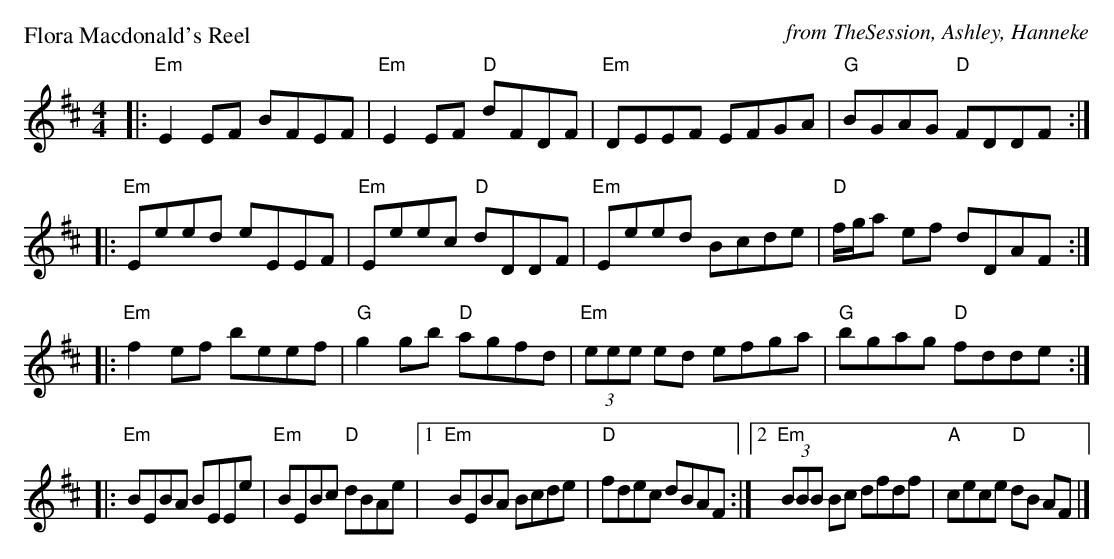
X:1
P: Flora Macdonald's Reel
C: from TheSession, Ashley, Hanneke
M: 4/4
L: 1/8
K: Edor
|:"Em" E2 EF BFEF|"Em"E2EF "D"dFDF|"Em"DEEF EFGA|"G"BGAG "D"FDDF:|
|: "Em"Eeed eEEF|"Em"Eeec "D"dDDF|"Em"Eeed Bcde|"D"f/g/a ef dDAF :|
|: "Em"f2 ef beef|"G"g2 gb "D"agfd|"Em"(3eee ed efga|"G"bgag "D"fdde :|
|: "Em"BEBA BEEe|"Em"BEBc "D"dBAe|[1 "Em"BEBA Bcde|"D"fdec dBAF :| [2 "Em"(3BBB Bc dfdf|"A"cece "D"dB AF|]
